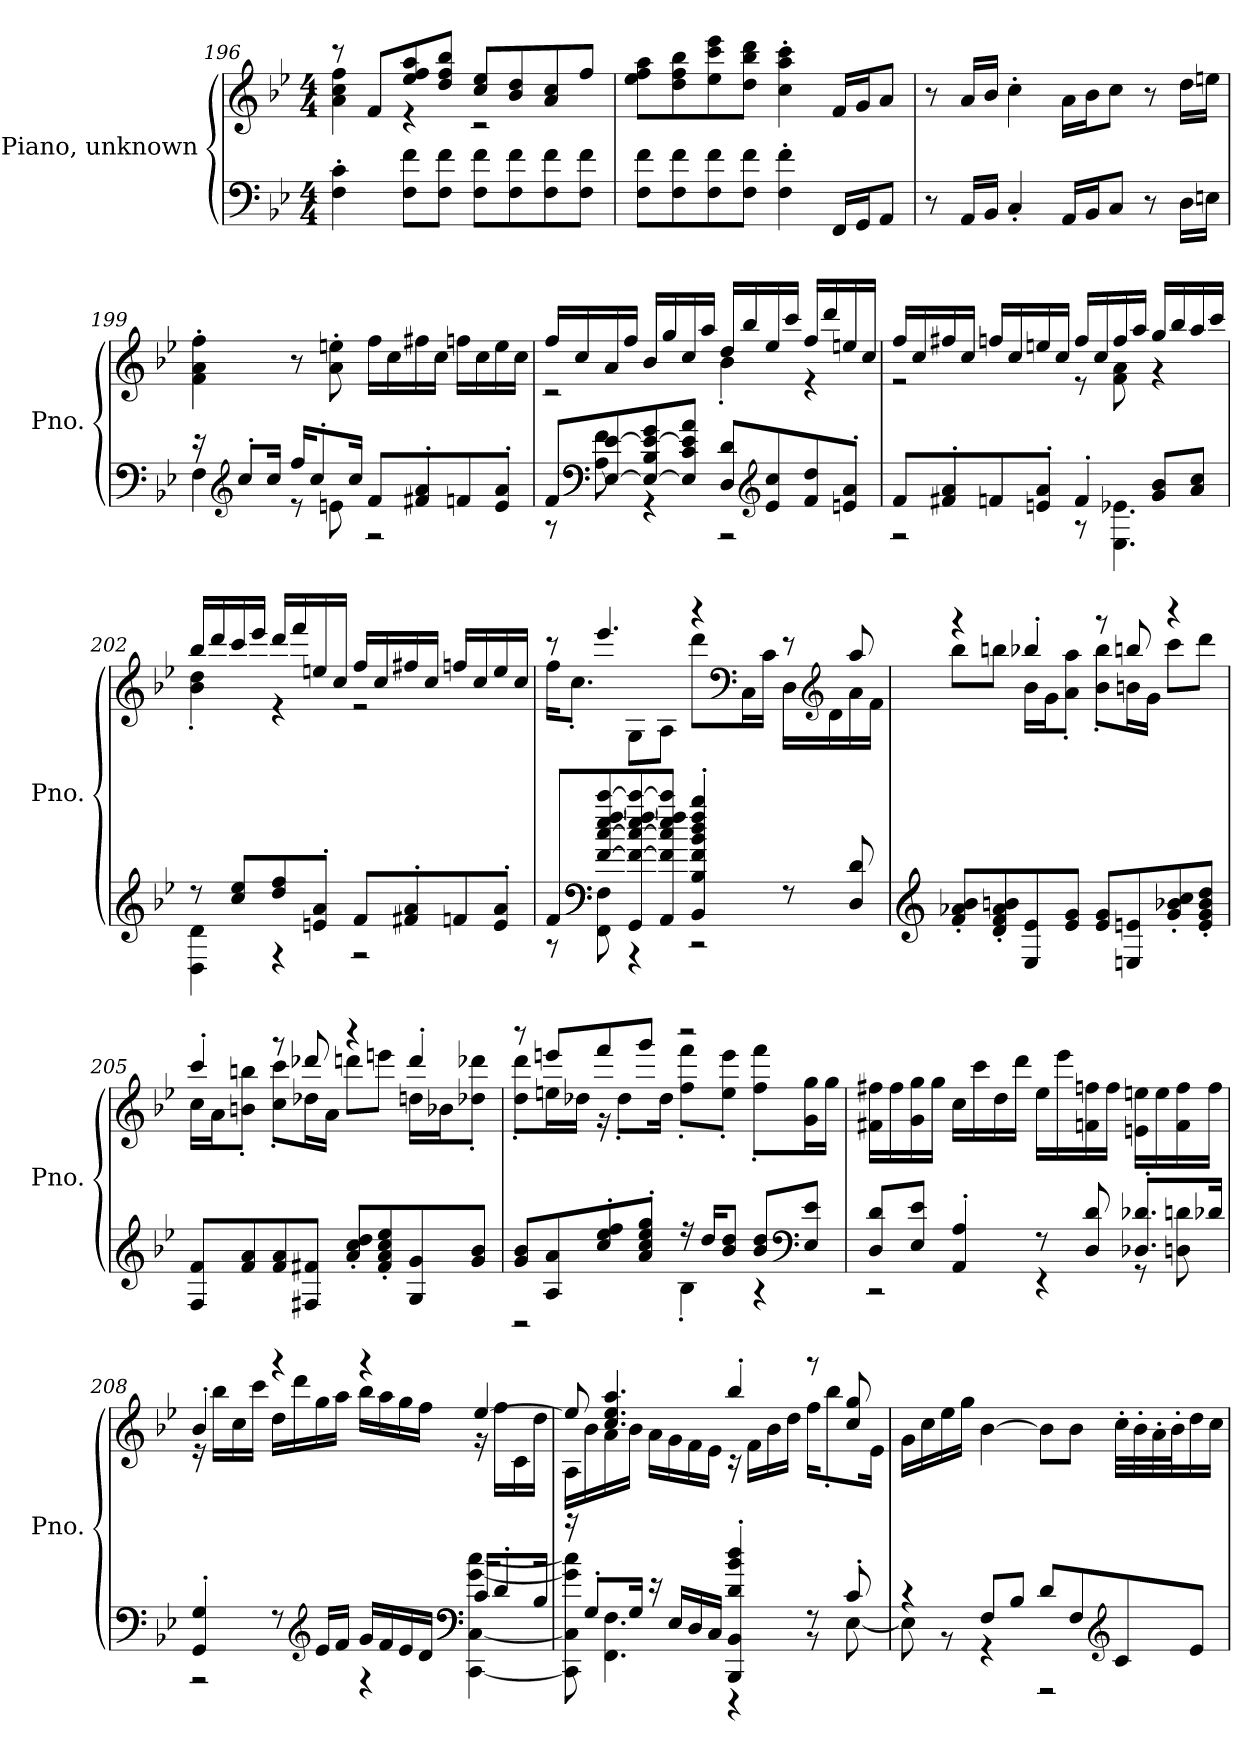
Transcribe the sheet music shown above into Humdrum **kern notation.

**kern	**kern
*part1	*part1
*staff2	*staff1
*I"Piano, unknown	*
*I'Pno.	*
!!LO:LB:g=z
*clefF4	*clefG2
*k[b-e-]	*k[b-e-]
*M4/4	*M4/4
=196	=196
*	*^
4F\' 4c\'	8r	4a\ 4cc\ 4ff\
.	8f/L	.
8F\ 8f\L	8ee-/ 8ff/ 8aa/	4r
8F\ 8f\J	8dd/ 8ff/ 8bb-/J	.
8F\ 8f\L	8cc/ 8ee-/L	2r
8F\ 8f\	8b-/ 8dd/	.
8F\ 8f\	8a/ 8cc/	.
8F\ 8f\J	8ff/J	.
*	*v	*v
=197	=197
8F\ 8f\L	8ee-\ 8ff\ 8aa\L
8F\ 8f\	8dd\ 8ff\ 8bb-\
8F\ 8f\	8ee-\ 8ccc\ 8eee-\
8F\ 8f\J	8dd\ 8bb-\ 8ddd\J
4F\' 4f\'	4cc\' 4aa\' 4ccc\'
16FF/LL	16f/LL
16GG/J	16g/J
8AA/J	8a/J
=198	=198
8r	8r
16AA/LL	16a/LL
16BB-/JJ	16b-/JJ
4C'/	4cc'\
16AA/LL	16a\LL
16BB-/J	16b-\J
8C/J	8cc\J
8r	8r
16D\LL	16dd\LL
16En\JJ	16een\JJ
!!LO:LB:g=z
=199	=199
*^	*
16r	4F\	4f\' 4a\' 4ff\'
*clefG2	*	*
8cc'/L	.	.
16cc/Jk	.	.
16ff/KL	8r	8r
8cc'/	.	.
.	8en\	8a\' 8een\'
16cc/Jk	.	.
8f/L	2r	16ff\LL
.	.	16cc\
8f#X/' 8a/'	.	16ff#X\
.	.	16cc\JJ
8fn/	.	16ffn\LL
.	.	16cc\
8e/' 8a/'J	.	16ee\
.	.	16cc\JJ
=200	=200	=200
*	*	*^
8f/L	8r	16ff/LL	2r
.	.	16cc/	.
*clefF4	*	*	*
[8E-/ [8e-/	8A\ 8f\	16a/	.
.	.	16ff/JJ	.
8E-/_ 8B-/ 8e-/_ 8g/	4r	16b-/LL	.
.	.	16gg/	.
8E-/] 8c/ 8e-/] 8a/J	.	16cc/	.
.	.	16aa/JJ	.
8D/ 8d/L	2r	16dd/LL	4b-'\
.	.	16bb-/	.
*clefG2	*	*	*
8e-/ 8cc/	.	16ee-/	.
.	.	16ccc/JJ	.
8f/ 8dd/	.	16ff/LL	4r
.	.	16ddd/	.
8en/' 8a/'J	.	16een/	.
.	.	16cc/JJ	.
!!LO:LB:g=z	!!
=201	=201	=201	=201
8f/L	2r	16ff/LL	2r
.	.	16cc/	.
8f#X/' 8a/'	.	16ff#X/	.
.	.	16cc/JJ	.
8fn/	.	16ffn/LL	.
.	.	16cc/	.
8en/' 8a/'J	.	16een/	.
.	.	16cc/JJ	.
4f'/	8r	16ff/LL	8r
.	.	16cc/	.
.	4.E-\ 4.e-X\	16ff/	8f\ 8a\
.	.	16aa/JJ	.
8g/ 8b-/L	.	16gg/LL	4r
.	.	16bb-/	.
8a/ 8cc/J	.	16aa/	.
.	.	16ccc/JJ	.
=202	=202	=202	=202
8r	4D\ 4d\	16bb-/LL	4b-\' 4dd\'
.	.	16ddd/	.
8cc/ 8ee-/L	.	16ccc/	.
.	.	16eee-/JJ	.
8dd/ 8ff/	4r	16ddd/LL	4r
.	.	16fff/	.
8en/' 8a/'J	.	16een/	.
.	.	16cc/JJ	.
8f/L	2r	16ff/LL	2r
.	.	16cc/	.
8f#X/' 8a/'	.	16ff#X/	.
.	.	16cc/JJ	.
8fn/	.	16ffn/LL	.
.	.	16cc/	.
8e/' 8a/'J	.	16ee/	.
.	.	16cc/JJ	.
!!LO:LB:g=z	!!
=203	=203	=203	=203
8f/L	8r	8r	16ff\KL
.	.	.	8.cc'\J
*clefF4	*	*	*
[8f/ [8cc/ [8ee-/ [8ff/ [8ccc/	8FF\ 8F\	4.eee-/	.
8GG/ 8f/_ 8cc/_ 8ee-/_ 8ff/_ 8ccc/_	4r	.	8G\L
8AA/ 8f/] 8cc/] 8ee-/] 8ff/] 8ccc/]J	.	.	8A\J
4BB-/' 4B-/' 4f/' 4b-/' 4dd/' 4ff/' 4bb-/'	2r	4r	8ddd\L
*	*	*clefF4	*
.	.	.	16C\L
.	.	.	16c\JJ
8r	.	8r	16D\LL
*	*	*clefG2	*
.	.	.	16d\
8D/ 8d/	.	8aa/	16a\
.	.	.	16f\JJ
*v	*v	*	*
=204	=204	=204
*clefG2	*	*
8f/' 8a-X/' 8b-/'L	4r	8bb-\L
8d/' 8f/' 8a-/' 8bn/'	.	8bbn\J
8E-/ 8e-/	4bb-X'/	16b-\LL
.	.	16g\J
8e-/ 8g/J	.	8a\' 8aa\'J
8e-/ 8g/L	8r	8b-\' 8bb-\'L
8En/ 8en/	8bbn/	16bn\L
.	.	16g\JJ
8g/' 8b-X/' 8cc/'	4r	8ccc\L
8e/' 8g/' 8b-/' 8dd/'J	.	8ddd\J
!!LO:LB:g=z	!!
=205	=205	=205
8F/ 8f/L	4ccc'/	16cc\LL
.	.	16a\J
8f/ 8a/	.	8bn\' 8bbn\'J
8f/ 8a/	8r	8cc\' 8ccc\'L
8F#X/ 8f#X/J	8ddd-X/	16dd-X\L
.	.	16a\JJ
8a/' 8cc/' 8dd/'L	4r	8dddn\L
8f#/' 8a/' 8cc/' 8ee-/'	.	8eeen\J
8G/ 8g/	4ddd'/	16ddn\LL
.	.	16b-X\J
8g/ 8b-/J	.	8dd-X\' 8ddd-X\'J
=206	=206	=206
*^	*	*
8g/ 8b-/L	2r	8r	8dd\' 8ddd\'L
8A/ 8a/	.	8eeen/L	16een\L
.	.	.	16dd-X\JJ
8cc/' 8ee-/' 8ff/'	.	8fff/	16r
.	.	.	8dd-'\L
8a/' 8cc/' 8ee-/' 8gg/'J	.	8ggg/J	.
.	.	.	16dd-\Jk
16r	4B-'\	2r	8ff\' 8fff\'L
16dd/KL	.	.	.
8b-/ 8dd/J	.	.	8ee\' 8eee\'J
8b-/ 8dd/L	4r	.	8ff\' 8fff\'L
*clefF4	*	*	*
8E-/ 8e-/J	.	.	16g\ 16gg\L
.	.	.	16gg\JJ
*	*	*v	*v
!!LO:PB:g=z
=207	=207	=207
8D/ 8d/L	2r	16f#X\ 16ff#X\LL
.	.	16ff#\
8E-/ 8e-/J	.	16g\ 16gg\
.	.	16gg\JJ
4AA/' 4A/'	.	16cc\LL
.	.	16ccc\
.	.	16dd\
.	.	16ddd\JJ
8r	4r	16ee-\LL
.	.	16eee-\
8D/ 8d/	.	16fn\ 16ffn\
.	.	16ff\JJ
8.D-X/' 8.d-X/'L	8r	16en\ 16een\LL
.	.	16ee\
.	8Dn\ 8dn\	16f\ 16ff\
16d-X/Jk	.	16ff\JJ
=208	=208	=208
*	*	*^
4GG/' 4G/'	2r	4b-'/	16r
.	.	.	16bb-\LL
.	.	.	16cc\
.	.	.	16ccc\JJ
8r	.	4r	16dd\LL
.	.	.	16ddd\
*clefG2	*	*	*
16e-/LL	.	.	16gg\
16f/JJ	.	.	16aa\JJ
16g/LL	4r	4r	16bb-\LL
16f/	.	.	16aa\
16e-/	.	.	16gg\
16d/JJ	.	.	16ff\JJ
*clefF4	*	*	*
16c/KL	[4CC\ [4C\ [4g\ [4cc\	[4ee-/	16r
8d'/	.	.	16ff\LL
.	.	.	16c\
16B-/Jk	.	.	16dd\JJ
!!LO:LB:g=z	!!
=209	=209	=209	=209
16r	8CC\] 8C\] 8g\] 8cc\]	8ee-/]	16A\LL
8G'/L	.	.	16b-\
.	4.FF\ 4.F\	4.cc/ 4.ee-/ 4.aa/	16a\
16G/Jk	.	.	16b-\JJ
16r	.	.	16a\LL
16E-/LL	.	.	16g\
16D/	.	.	16f\
16C/JJ	.	.	16e-\JJ
4BBB-/' 4BB-/' 4d/' 4b-/' 4dd/'	4r	4bb-'/	16r
.	.	.	16f\LL
.	.	.	16b-\
.	.	.	16dd\JJ
8r	8r	8r	16ff\KL
.	.	.	8bb-'\
8c'/	[8E-\	8cc/ 8gg/	.
.	.	.	16e-\Jk
*	*	*v	*v
=210	=210	=210
4r	8E-\]	16g\LL
.	.	16cc\
.	8r	16ee-\
.	.	16gg\JJ
8F/L	4r	[4b-\
8B-/J	.	.
8d/L	2r	8b-\L]
8F/	.	8b-\J
*clefG2	*	*
8c/	.	32cc'\LLL
.	.	32b-'\
.	.	32a'\
.	.	32b-'\J
8e-/J	.	16dd\
.	.	16cc\JJ
*v	*v	*
=	=
*-	*-
